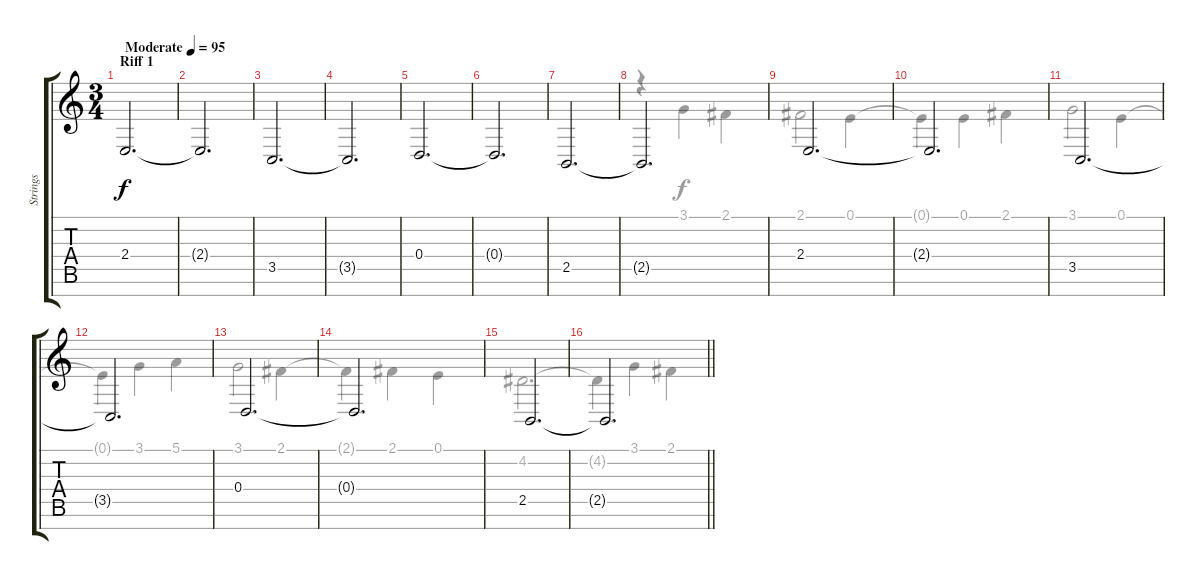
\track ("Strings" "Strings") {instrument stringensemble1}
\staff {score tabs}
\tuning (E4 B3 G3 D3 A2 E2 B1) {hide}
\voice
\ts (3 4)
\section ("" "Riff 1")
\tempo (95 "Moderate")
\clef g2
\ks c
2.4.2{d dy f instrument stringensemble1} |
2.4{t}.2{d} |
3.5.2{d} |
3.5{t}.2{d} |
0.4.2{d} |
0.4{t}.2{d} |
2.5.2{d} |
2.5{t}.2{d} |
2.4.2{d} |
2.4{t}.2{d} |
3.5.2{d} |
3.5{t}.2{d} |
0.4.2{d} |
0.4{t}.2{d} |
2.5.2{d} |
\barLineRight lightlight
2.5{t}.2{d}
\voice
\clef g2
\ottava regular
\simile none
\ks c
|
|
|
|
|
|
|
r.4 3.1.4 2.1.4 |
2.1.2 0.1.4 |
0.1{t}.4 0.1.4 2.1.4 |
3.1.2 0.1.4 |
0.1{t}.4 3.1.4 5.1.4 |
3.1.2 2.1.4 |
2.1{t}.4 2.1.4 0.1.4 |
4.2.2{d} |
\barLineRight lightlight
4.2{t}.4 3.1.4 2.1.4
